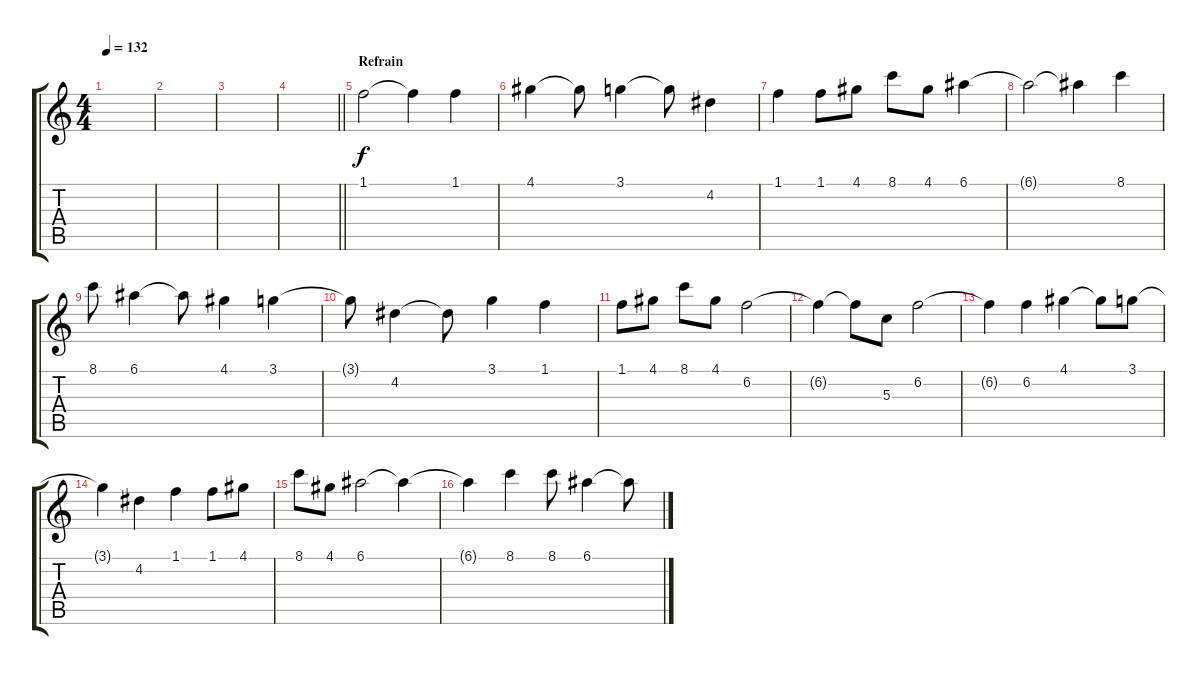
\track "" {instrument distortionguitar}
\staff {score tabs}
\tuning (E4 B3 G3 D3 A2 E2) {hide}
\ts (4 4)
\section ("" "")
\tempo 132
\clef g2
\ks c
|
|
|
\barLineRight lightlight
|
\section ("" "Refrain")
1.1.2 1.1{t}.4 1.1.4 |
4.1.4 4.1{t}.8 3.1.4 3.1{t}.8 4.2.4 |
1.1.4 1.1.8 4.1.8 8.1.8 4.1.8 6.1.4 |
6.1{t}.2 6.1{t}.4 8.1.4 |
8.1.8 6.1.4 6.1{t}.8 4.1.4 3.1.4 |
3.1{t}.8 4.2.4 4.2{t}.8 3.1.4 1.1.4 |
1.1.8 4.1.8 8.1.8 4.1.8 6.2.2 |
6.2{t}.4 6.2{t}.8 5.3.8 6.2.2 |
6.2{t}.4 6.2.4 4.1.4 4.1{t}.8 3.1.8 |
3.1{t}.4 4.2.4 1.1.4 1.1.8 4.1.8 |
8.1.8 4.1.8 6.1.2 6.1{t}.4 |
6.1{t}.4 8.1.4 8.1.8 6.1.4 6.1{t}.8
